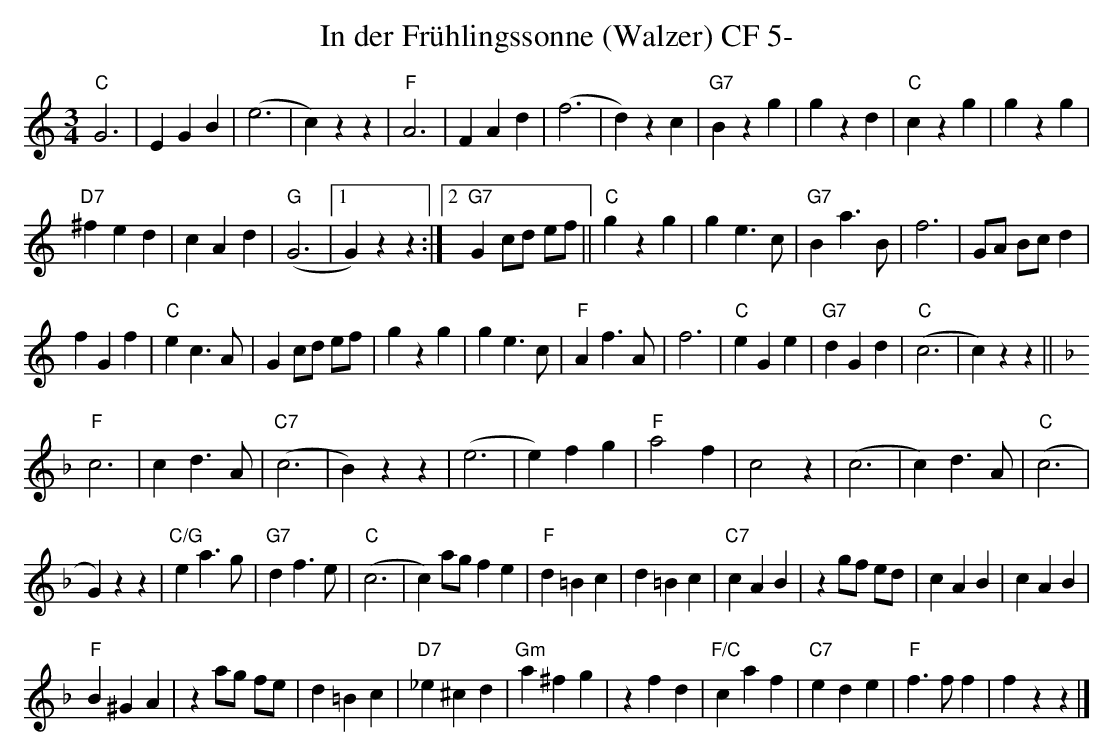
X:1
T:In der Frühlingssonne (Walzer) CF 5-
M:3/4
L:1/4
K:Cmaj
"C"G3 | EGB | (e3 | c)zz | "F"A3 | FAd | (f3 | d)zc | "G7"Bzg | gzd | "C"czg | gzg |
"D7"^fed | cAd | ("G"G3 |1 G)zz :|2 "G7"G c/2d/2 e/2f/2 || "C"gzg | ge>c | "G7"Ba>B | f3 | G/2A/2 B/2c/2 d |
fGf | "C"ec>A | G c/2d/2 e/2f/2 | gzg | ge>c | "F"Af>A | f3 | "C"eGe | "G7"dGd | ("C"c3 | c) zz || [K:Fmaj]
"F"c3 | cd>A | ("C7"c3 | B) zz | (e3 | e)fg | "F"a2f | c2z | (c3 | c)d>A | ("C"c3 |
G)zz | "C/G"ea>g | "G7"df>e | ("C"c3 | c) a/2g/2 fe | "F"d=Bc | d=Bc | "C7"cAB | z g/2f/2 e/2d/2 | cAB | cAB |
"F"B^GA | za/2g/2 f/2e/2 | d=Bc | "D7"_e^cd | "Gm"a^fg | zfd | "F/C"caf | "C7"ede | "F"f>ff | fzz |]
